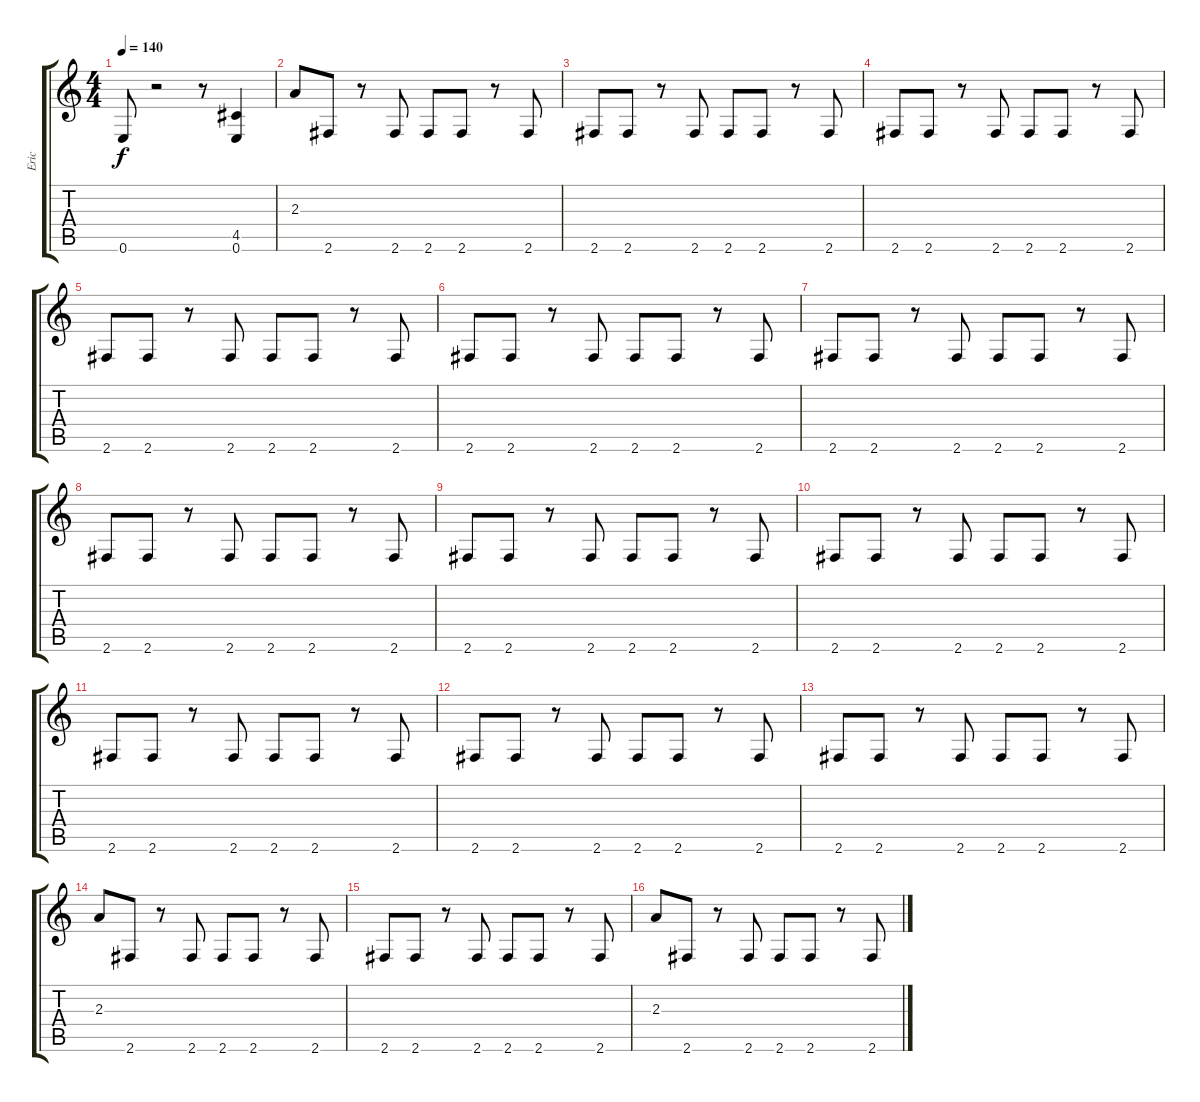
\track ("Eric" "Eric") {instrument acousticguitarsteel}
\staff {score tabs}
\tuning (E4 B3 G3 D3 A2 E2) {hide}
\ts (4 4)
\tempo 140
\clef g2
\ks c
0.6.8{dy f} r.2 r.8 (4.5 0.6).4 |
2.3.8 2.6.8 r.8 2.6.8 2.6.8 2.6.8 r.8 2.6.8 |
2.6.8 2.6.8 r.8 2.6.8 2.6.8 2.6.8 r.8 2.6.8 |
2.6.8 2.6.8 r.8 2.6.8 2.6.8 2.6.8 r.8 2.6.8 |
2.6.8 2.6.8 r.8 2.6.8 2.6.8 2.6.8 r.8 2.6.8 |
2.6.8 2.6.8 r.8 2.6.8 2.6.8 2.6.8 r.8 2.6.8 |
2.6.8 2.6.8 r.8 2.6.8 2.6.8 2.6.8 r.8 2.6.8 |
2.6.8 2.6.8 r.8 2.6.8 2.6.8 2.6.8 r.8 2.6.8 |
2.6.8 2.6.8 r.8 2.6.8 2.6.8 2.6.8 r.8 2.6.8 |
2.6.8 2.6.8 r.8 2.6.8 2.6.8 2.6.8 r.8 2.6.8 |
2.6.8 2.6.8 r.8 2.6.8 2.6.8 2.6.8 r.8 2.6.8 |
2.6.8 2.6.8 r.8 2.6.8 2.6.8 2.6.8 r.8 2.6.8 |
2.6.8 2.6.8 r.8 2.6.8 2.6.8 2.6.8 r.8 2.6.8 |
2.3.8 2.6.8 r.8 2.6.8 2.6.8 2.6.8 r.8 2.6.8 |
2.6.8 2.6.8 r.8 2.6.8 2.6.8 2.6.8 r.8 2.6.8 |
2.3.8 2.6.8 r.8 2.6.8 2.6.8 2.6.8 r.8 2.6.8
